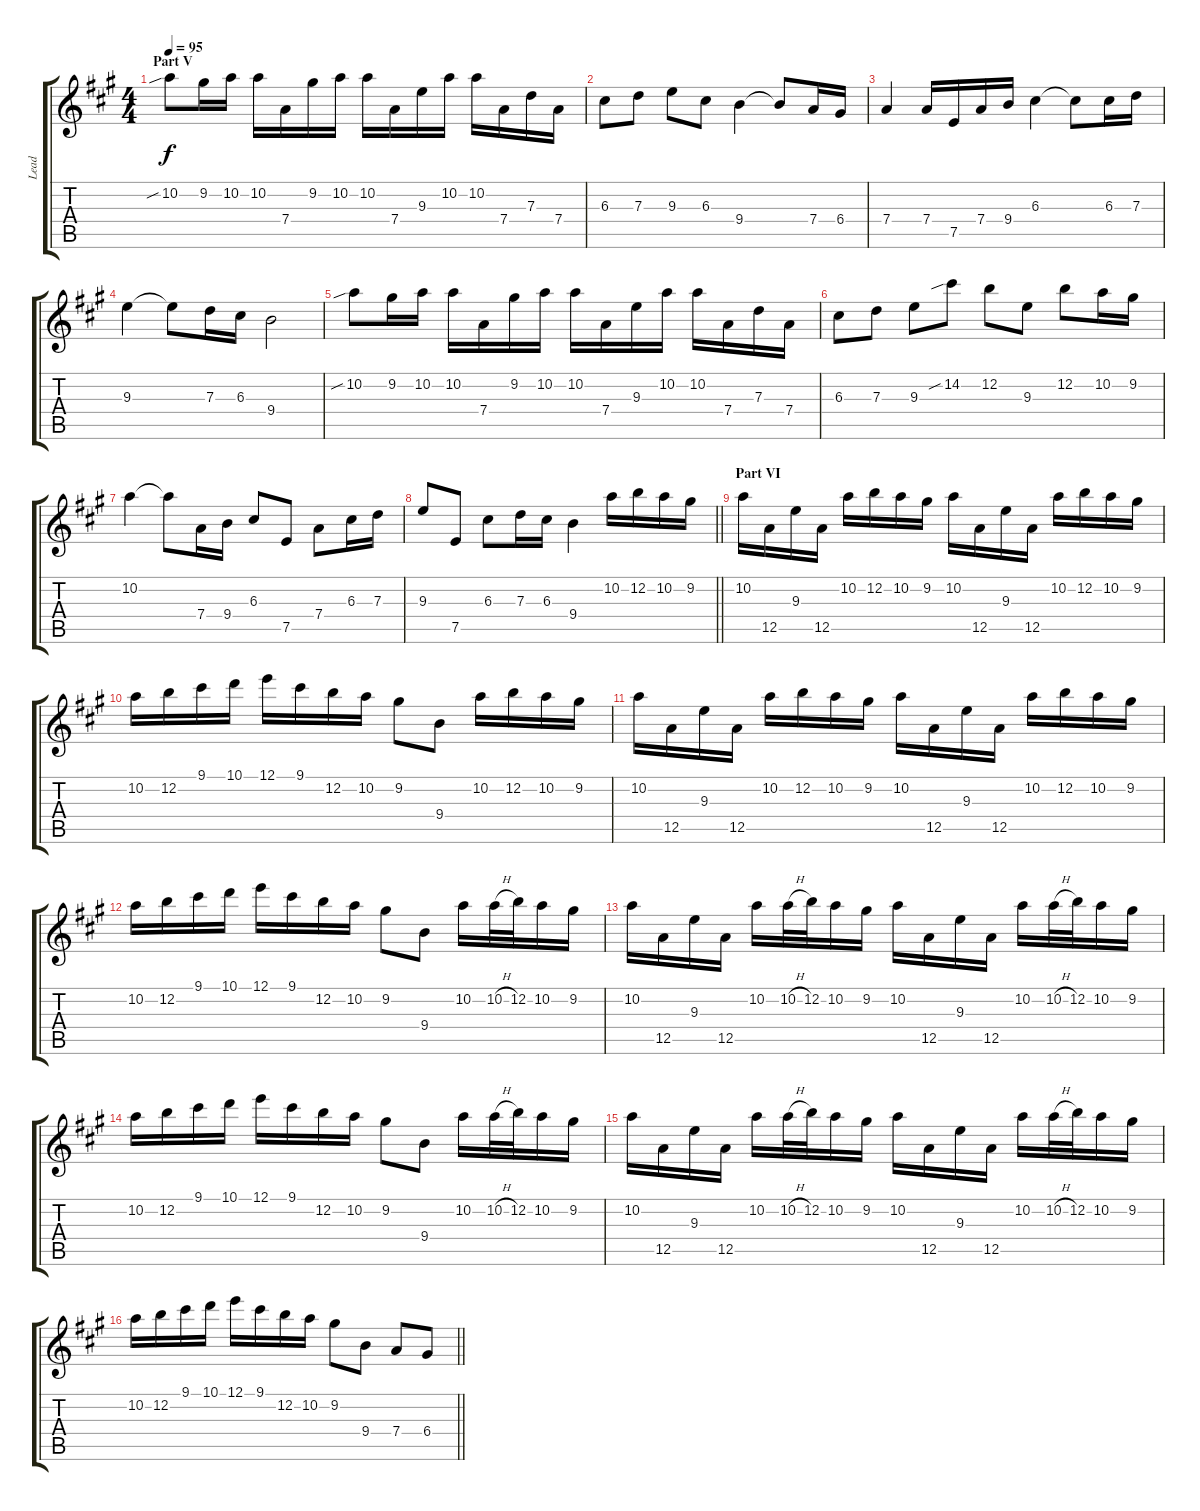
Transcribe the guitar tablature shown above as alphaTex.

\track ("Lead" "Lead") {instrument distortionguitar}
\staff {score tabs}
\tuning (E4 B3 G3 D3 A2 E2) {hide}
\ts (4 4)
\section ("" "Part V")
\tempo 95
\clef g2
\ks a
10.2{sib}.8{dy f} 9.2.16 10.2.16 10.2.16 7.4.16 9.2.16 10.2.16 10.2.16 7.4.16 9.3.16 10.2.16 10.2.16 7.4.16 7.3.16 7.4.16 |
6.3.8 7.3.8 9.3.8 6.3.8 9.4.4 9.4{t}.8 7.4.16 6.4.16 |
7.4.4 7.4.16 7.5.16 7.4.16 9.4.16 6.3.4 6.3{t}.8 6.3.16 7.3.16 |
9.3.4 9.3{t}.8 7.3.16 6.3.16 9.4.2 |
10.2{sib}.8 9.2.16 10.2.16 10.2.16 7.4.16 9.2.16 10.2.16 10.2.16 7.4.16 9.3.16 10.2.16 10.2.16 7.4.16 7.3.16 7.4.16 |
6.3.8 7.3.8 9.3.8 14.2{sib}.8 12.2.8 9.3.8 12.2.8 10.2.16 9.2.16 |
10.2.4 10.2{t}.8 7.4.16 9.4.16 6.3.8 7.5.8 7.4.8 6.3.16 7.3.16 |
\barLineRight lightlight
9.3.8 7.5.8 6.3.8 7.3.16 6.3.16 9.4.4 10.2.16 12.2.16 10.2.16 9.2.16 |
\section ("" "Part VI")
10.2.16 12.5.16 9.3.16 12.5.16 10.2.16 12.2.16 10.2.16 9.2.16 10.2.16 12.5.16 9.3.16 12.5.16 10.2.16 12.2.16 10.2.16 9.2.16 |
10.2.16 12.2.16 9.1.16 10.1.16 12.1.16 9.1.16 12.2.16 10.2.16 9.2.8 9.4.8 10.2.16 12.2.16 10.2.16 9.2.16 |
10.2.16 12.5.16 9.3.16 12.5.16 10.2.16 12.2.16 10.2.16 9.2.16 10.2.16 12.5.16 9.3.16 12.5.16 10.2.16 12.2.16 10.2.16 9.2.16 |
10.2.16 12.2.16 9.1.16 10.1.16 12.1.16 9.1.16 12.2.16 10.2.16 9.2.8 9.4.8 10.2.16 10.2{h}.32 12.2.32 10.2.16 9.2.16 |
10.2.16 12.5.16 9.3.16 12.5.16 10.2.16 10.2{h}.32 12.2.32 10.2.16 9.2.16 10.2.16 12.5.16 9.3.16 12.5.16 10.2.16 10.2{h}.32 12.2.32 10.2.16 9.2.16 |
10.2.16 12.2.16 9.1.16 10.1.16 12.1.16 9.1.16 12.2.16 10.2.16 9.2.8 9.4.8 10.2.16 10.2{h}.32 12.2.32 10.2.16 9.2.16 |
10.2.16 12.5.16 9.3.16 12.5.16 10.2.16 10.2{h}.32 12.2.32 10.2.16 9.2.16 10.2.16 12.5.16 9.3.16 12.5.16 10.2.16 10.2{h}.32 12.2.32 10.2.16 9.2.16 |
\barLineRight lightlight
10.2.16 12.2.16 9.1.16 10.1.16 12.1.16 9.1.16 12.2.16 10.2.16 9.2.8 9.4.8 7.4.8 6.4.8
